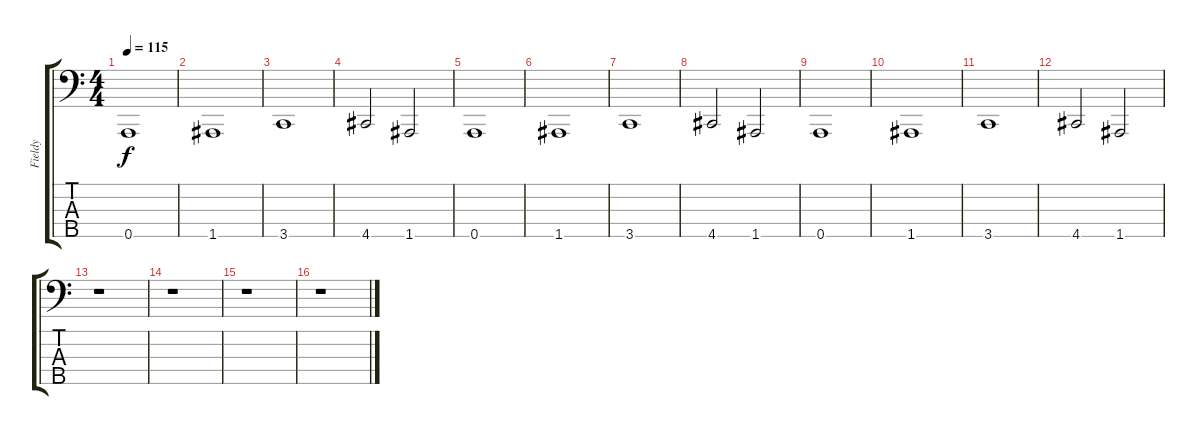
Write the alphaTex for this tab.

\track ("Fieldy" "Fieldy") {instrument electricbasspick}
\staff {score tabs}
\tuning (F2 C2 G1 D1 A0) {hide}
\ts (4 4)
\tempo 115
\clef f4
\ks c
0.5.1{dy f} |
1.5.1 |
3.5.1 |
4.5.2 1.5.2 |
0.5.1 |
1.5.1 |
3.5.1 |
4.5.2 1.5.2 |
0.5.1 |
1.5.1 |
3.5.1 |
4.5.2 1.5.2 |
r.1 |
r.1 |
r.1 |
r.1
